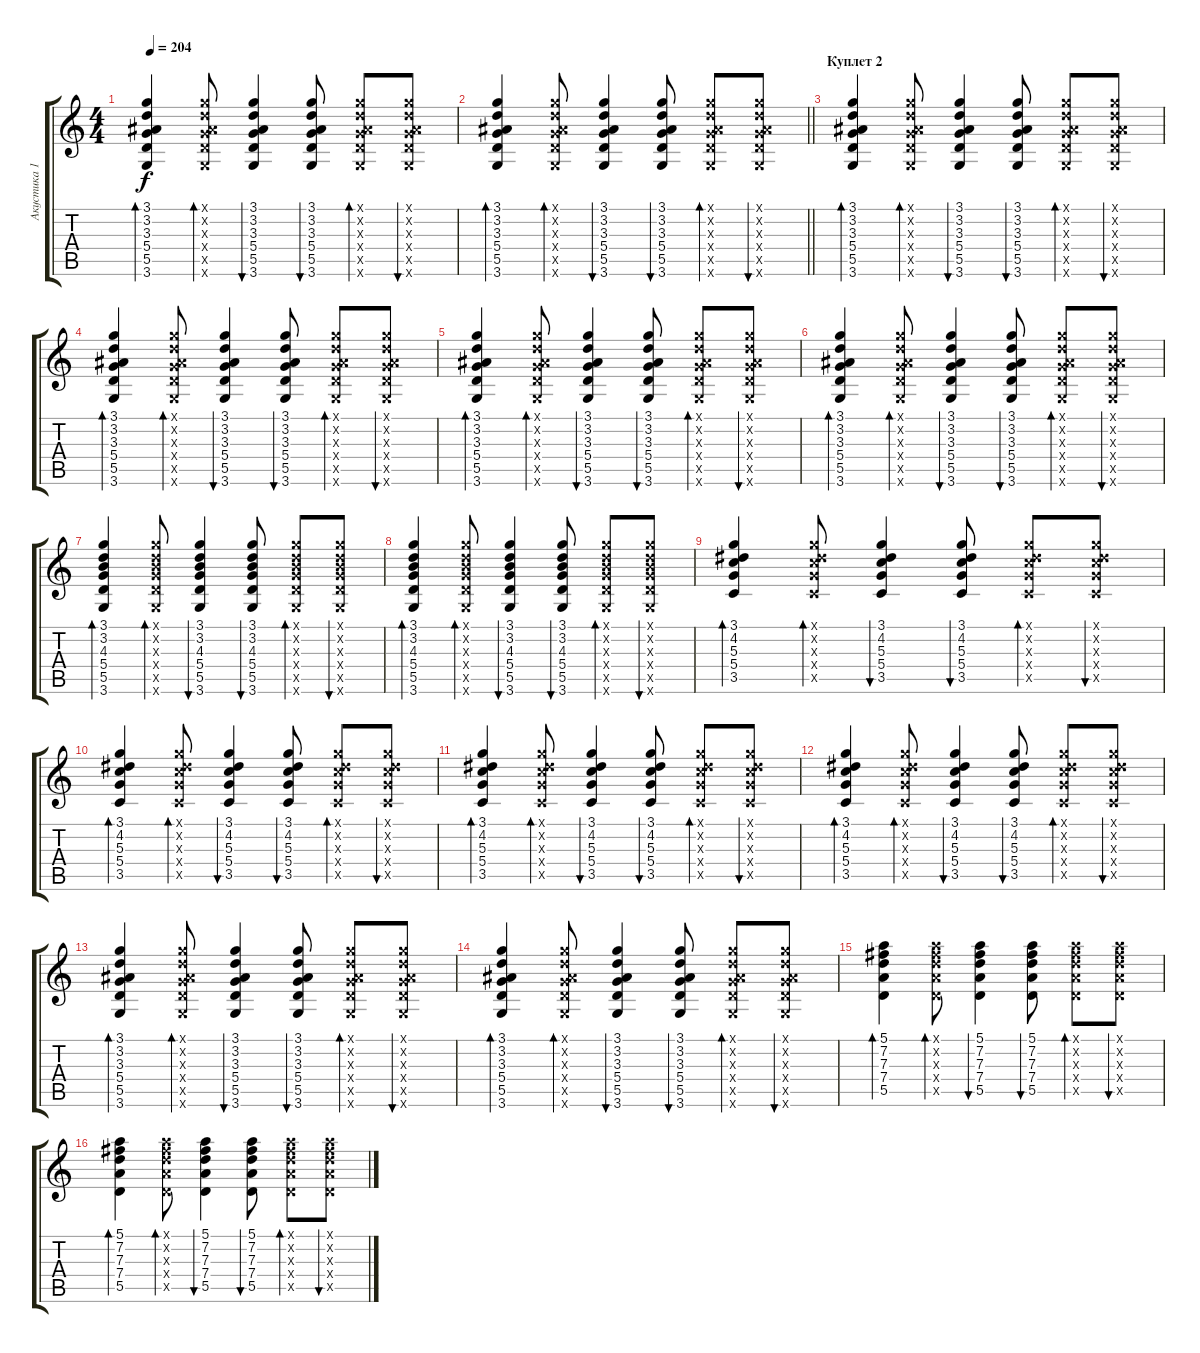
\track ("Акустика 1" "Акустика 1") {instrument acousticguitarsteel}
\staff {score tabs}
\tuning (E4 B3 G3 D3 A2 E2) {hide}
\ts (4 4)
\tempo 204
\clef g2
\ks c
(3.1 3.2 3.3 5.4 5.5 3.6).4{bd 30 dy f} (3.1{x} 3.2{x} 3.3{x} 5.4{x} 5.5{x} 3.6{x}).8{bd 30} (3.1 3.2 3.3 5.4 5.5 3.6).4{bu 30} (3.1 3.2 3.3 5.4 5.5 3.6).8{bu 30} (3.1{x} 3.2{x} 3.3{x} 5.4{x} 5.5{x} 3.6{x}).8{bd 30} (3.1{x} 3.2{x} 3.3{x} 5.4{x} 5.5{x} 3.6{x}).8{bu 30} |
\barLineRight lightlight
(3.1 3.2 3.3 5.4 5.5 3.6).4{bd 30} (3.1{x} 3.2{x} 3.3{x} 5.4{x} 5.5{x} 3.6{x}).8{bd 30} (3.1 3.2 3.3 5.4 5.5 3.6).4{bu 30} (3.1 3.2 3.3 5.4 5.5 3.6).8{bu 30} (3.1{x} 3.2{x} 3.3{x} 5.4{x} 5.5{x} 3.6{x}).8{bd 30} (3.1{x} 3.2{x} 3.3{x} 5.4{x} 5.5{x} 3.6{x}).8{bu 30} |
\section ("" "Куплет 2")
(3.1 3.2 3.3 5.4 5.5 3.6).4{bd 30} (3.1{x} 3.2{x} 3.3{x} 5.4{x} 5.5{x} 3.6{x}).8{bd 30} (3.1 3.2 3.3 5.4 5.5 3.6).4{bu 30} (3.1 3.2 3.3 5.4 5.5 3.6).8{bu 30} (3.1{x} 3.2{x} 3.3{x} 5.4{x} 5.5{x} 3.6{x}).8{bd 30} (3.1{x} 3.2{x} 3.3{x} 5.4{x} 5.5{x} 3.6{x}).8{bu 30} |
(3.1 3.2 3.3 5.4 5.5 3.6).4{bd 30} (3.1{x} 3.2{x} 3.3{x} 5.4{x} 5.5{x} 3.6{x}).8{bd 30} (3.1 3.2 3.3 5.4 5.5 3.6).4{bu 30} (3.1 3.2 3.3 5.4 5.5 3.6).8{bu 30} (3.1{x} 3.2{x} 3.3{x} 5.4{x} 5.5{x} 3.6{x}).8{bd 30} (3.1{x} 3.2{x} 3.3{x} 5.4{x} 5.5{x} 3.6{x}).8{bu 30} |
(3.1 3.2 3.3 5.4 5.5 3.6).4{bd 30} (3.1{x} 3.2{x} 3.3{x} 5.4{x} 5.5{x} 3.6{x}).8{bd 30} (3.1 3.2 3.3 5.4 5.5 3.6).4{bu 30} (3.1 3.2 3.3 5.4 5.5 3.6).8{bu 30} (3.1{x} 3.2{x} 3.3{x} 5.4{x} 5.5{x} 3.6{x}).8{bd 30} (3.1{x} 3.2{x} 3.3{x} 5.4{x} 5.5{x} 3.6{x}).8{bu 30} |
(3.1 3.2 3.3 5.4 5.5 3.6).4{bd 30} (3.1{x} 3.2{x} 3.3{x} 5.4{x} 5.5{x} 3.6{x}).8{bd 30} (3.1 3.2 3.3 5.4 5.5 3.6).4{bu 30} (3.1 3.2 3.3 5.4 5.5 3.6).8{bu 30} (3.1{x} 3.2{x} 3.3{x} 5.4{x} 5.5{x} 3.6{x}).8{bd 30} (3.1{x} 3.2{x} 3.3{x} 5.4{x} 5.5{x} 3.6{x}).8{bu 30} |
(3.1 3.2 4.3 5.4 5.5 3.6).4{bd 30} (3.1{x} 3.2{x} 4.3{x} 5.4{x} 5.5{x} 3.6{x}).8{bd 30} (3.1 3.2 4.3 5.4 5.5 3.6).4{bu 30} (3.1 3.2 4.3 5.4 5.5 3.6).8{bu 30} (3.1{x} 3.2{x} 4.3{x} 5.4{x} 5.5{x} 3.6{x}).8{bd 30} (3.1{x} 3.2{x} 4.3{x} 5.4{x} 5.5{x} 3.6{x}).8{bu 30} |
(3.1 3.2 4.3 5.4 5.5 3.6).4{bd 30} (3.1{x} 3.2{x} 4.3{x} 5.4{x} 5.5{x} 3.6{x}).8{bd 30} (3.1 3.2 4.3 5.4 5.5 3.6).4{bu 30} (3.1 3.2 4.3 5.4 5.5 3.6).8{bu 30} (3.1{x} 3.2{x} 4.3{x} 5.4{x} 5.5{x} 3.6{x}).8{bd 30} (3.1{x} 3.2{x} 4.3{x} 5.4{x} 5.5{x} 3.6{x}).8{bu 30} |
(3.1 4.2 5.3 5.4 3.5).4{bd 30} (3.1{x} 4.2{x} 5.3{x} 5.4{x} 3.5{x}).8{bd 30} (3.1 4.2 5.3 5.4 3.5).4{bu 30} (3.1 4.2 5.3 5.4 3.5).8{bu 30} (3.1{x} 4.2{x} 5.3{x} 5.4{x} 3.5{x}).8{bd 30} (3.1{x} 4.2{x} 5.3{x} 5.4{x} 3.5{x}).8{bu 30} |
(3.1 4.2 5.3 5.4 3.5).4{bd 30} (3.1{x} 4.2{x} 5.3{x} 5.4{x} 3.5{x}).8{bd 30} (3.1 4.2 5.3 5.4 3.5).4{bu 30} (3.1 4.2 5.3 5.4 3.5).8{bu 30} (3.1{x} 4.2{x} 5.3{x} 5.4{x} 3.5{x}).8{bd 30} (3.1{x} 4.2{x} 5.3{x} 5.4{x} 3.5{x}).8{bu 30} |
(3.1 4.2 5.3 5.4 3.5).4{bd 30} (3.1{x} 4.2{x} 5.3{x} 5.4{x} 3.5{x}).8{bd 30} (3.1 4.2 5.3 5.4 3.5).4{bu 30} (3.1 4.2 5.3 5.4 3.5).8{bu 30} (3.1{x} 4.2{x} 5.3{x} 5.4{x} 3.5{x}).8{bd 30} (3.1{x} 4.2{x} 5.3{x} 5.4{x} 3.5{x}).8{bu 30} |
(3.1 4.2 5.3 5.4 3.5).4{bd 30} (3.1{x} 4.2{x} 5.3{x} 5.4{x} 3.5{x}).8{bd 30} (3.1 4.2 5.3 5.4 3.5).4{bu 30} (3.1 4.2 5.3 5.4 3.5).8{bu 30} (3.1{x} 4.2{x} 5.3{x} 5.4{x} 3.5{x}).8{bd 30} (3.1{x} 4.2{x} 5.3{x} 5.4{x} 3.5{x}).8{bu 30} |
(3.1 3.2 3.3 5.4 5.5 3.6).4{bd 30} (3.1{x} 3.2{x} 3.3{x} 5.4{x} 5.5{x} 3.6{x}).8{bd 30} (3.1 3.2 3.3 5.4 5.5 3.6).4{bu 30} (3.1 3.2 3.3 5.4 5.5 3.6).8{bu 30} (3.1{x} 3.2{x} 3.3{x} 5.4{x} 5.5{x} 3.6{x}).8{bd 30} (3.1{x} 3.2{x} 3.3{x} 5.4{x} 5.5{x} 3.6{x}).8{bu 30} |
(3.1 3.2 3.3 5.4 5.5 3.6).4{bd 30} (3.1{x} 3.2{x} 3.3{x} 5.4{x} 5.5{x} 3.6{x}).8{bd 30} (3.1 3.2 3.3 5.4 5.5 3.6).4{bu 30} (3.1 3.2 3.3 5.4 5.5 3.6).8{bu 30} (3.1{x} 3.2{x} 3.3{x} 5.4{x} 5.5{x} 3.6{x}).8{bd 30} (3.1{x} 3.2{x} 3.3{x} 5.4{x} 5.5{x} 3.6{x}).8{bu 30} |
(5.1 7.2 7.3 7.4 5.5).4{bd 30} (5.1{x} 7.2{x} 7.3{x} 7.4{x} 5.5{x}).8{bd 30} (5.1 7.2 7.3 7.4 5.5).4{bu 30} (5.1 7.2 7.3 7.4 5.5).8{bu 30} (5.1{x} 7.2{x} 7.3{x} 7.4{x} 5.5{x}).8{bd 30} (5.1{x} 7.2{x} 7.3{x} 7.4{x} 5.5{x}).8{bu 30} |
(5.1 7.2 7.3 7.4 5.5).4{bd 30} (5.1{x} 7.2{x} 7.3{x} 7.4{x} 5.5{x}).8{bd 30} (5.1 7.2 7.3 7.4 5.5).4{bu 30} (5.1 7.2 7.3 7.4 5.5).8{bu 30} (5.1{x} 7.2{x} 7.3{x} 7.4{x} 5.5{x}).8{bd 30} (5.1{x} 7.2{x} 7.3{x} 7.4{x} 5.5{x}).8{bu 30}
